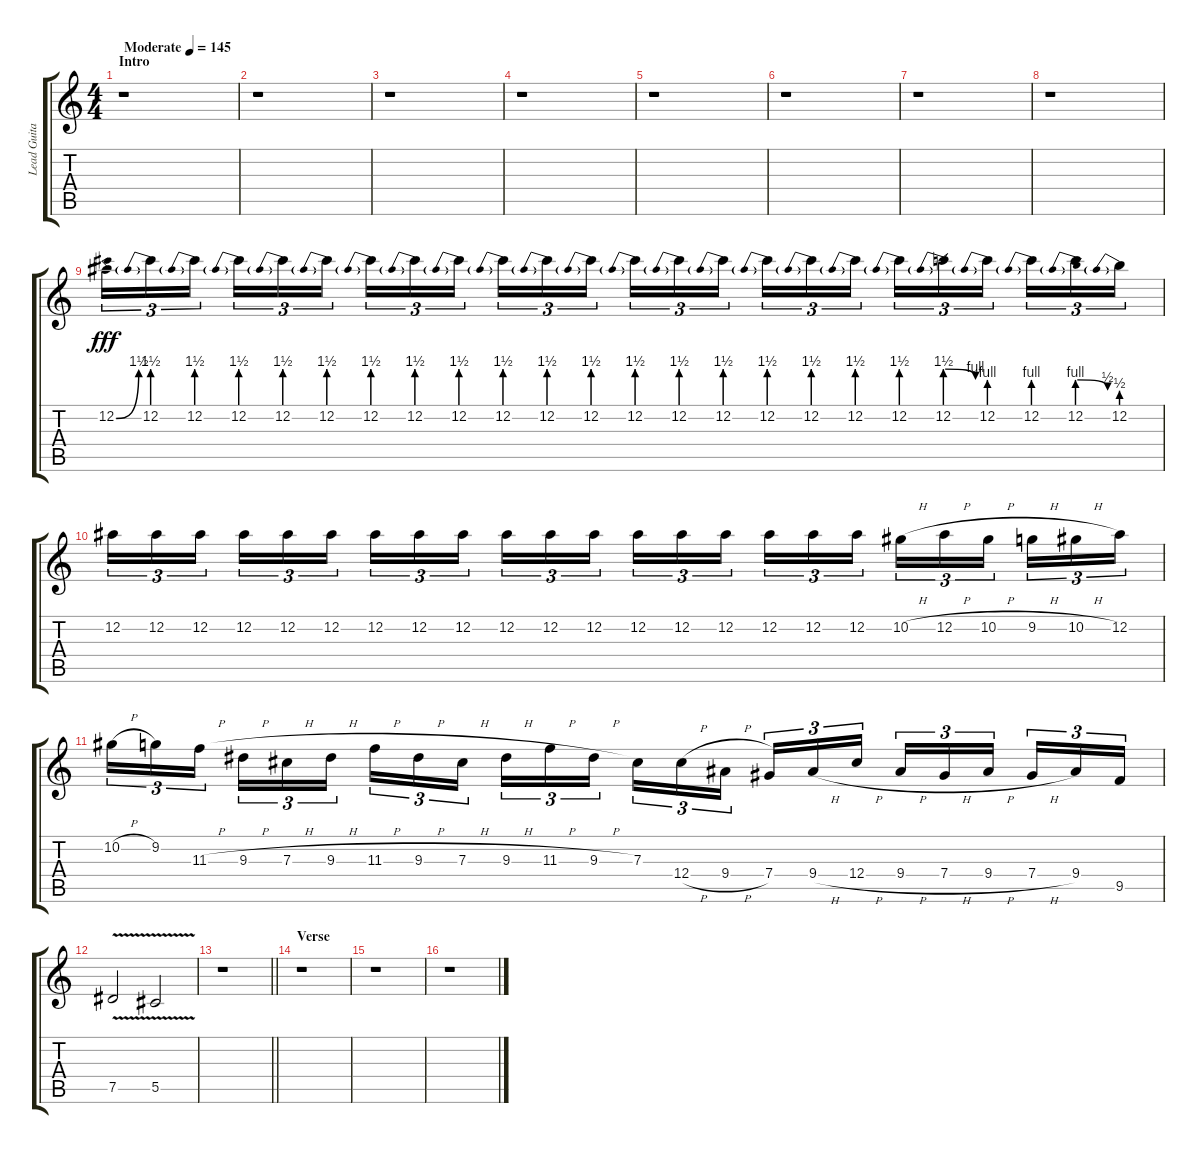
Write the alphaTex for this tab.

\track ("Lead Guitar" "Lead Guita") {instrument overdrivenguitar}
\staff {score tabs}
\tuning (Eb4 Bb3 Gb3 Db3 Ab2 Eb2) {hide}
\ts (4 4)
\section ("" "Intro")
\tempo (145 "Moderate")
\clef g2
\ks c
r.1{dy fff instrument overdrivenguitar} |
r.1 |
r.1 |
r.1 |
r.1 |
r.1 |
r.1 |
r.1 |
12.2{be (bend 0 0 60 6)}.16{tu (3 2)} 12.2{be (prebend 0 6 60 6)}.16{tu (3 2)} 12.2{be (prebend 0 6 60 6)}.16{tu (3 2) beam splitsecondary} 12.2{be (prebend 0 6 60 6)}.16{tu (3 2)} 12.2{be (prebend 0 6 60 6)}.16{tu (3 2)} 12.2{be (prebend 0 6 60 6)}.16{tu (3 2)} 12.2{be (prebend 0 6 60 6)}.16{tu (3 2)} 12.2{be (prebend 0 6 60 6)}.16{tu (3 2)} 12.2{be (prebend 0 6 60 6)}.16{tu (3 2) beam splitsecondary} 12.2{be (prebend 0 6 60 6)}.16{tu (3 2)} 12.2{be (prebend 0 6 60 6)}.16{tu (3 2)} 12.2{be (prebend 0 6 60 6)}.16{tu (3 2)} 12.2{be (prebend 0 6 60 6)}.16{tu (3 2)} 12.2{be (prebend 0 6 60 6)}.16{tu (3 2)} 12.2{be (prebend 0 6 60 6)}.16{tu (3 2) beam splitsecondary} 12.2{be (prebend 0 6 60 6)}.16{tu (3 2)} 12.2{be (prebend 0 6 60 6)}.16{tu (3 2)} 12.2{be (prebend 0 6 60 6)}.16{tu (3 2)} 12.2{be (prebend 0 6 60 6)}.16{tu (3 2)} 12.2{be (prebendrelease 0 6 60 4)}.16{tu (3 2)} 12.2{be (prebend 0 4 60 4)}.16{tu (3 2) beam splitsecondary} 12.2{be (prebend 0 4 60 4)}.16{tu (3 2)} 12.2{be (prebendrelease 0 4 60 2)}.16{tu (3 2)} 12.2{be (prebend 0 2 60 2)}.16{tu (3 2)} |
12.2.16{tu (3 2)} 12.2.16{tu (3 2)} 12.2.16{tu (3 2) beam splitsecondary} 12.2.16{tu (3 2)} 12.2.16{tu (3 2)} 12.2.16{tu (3 2)} 12.2.16{tu (3 2)} 12.2.16{tu (3 2)} 12.2.16{tu (3 2) beam splitsecondary} 12.2.16{tu (3 2)} 12.2.16{tu (3 2)} 12.2.16{tu (3 2)} 12.2.16{tu (3 2)} 12.2.16{tu (3 2)} 12.2.16{tu (3 2) beam splitsecondary} 12.2.16{tu (3 2)} 12.2.16{tu (3 2)} 12.2.16{tu (3 2)} 10.2{h}.16{tu (3 2)} 12.2{h}.16{tu (3 2)} 10.2{h}.16{tu (3 2) beam splitsecondary} 9.2{h}.16{tu (3 2)} 10.2{h}.16{tu (3 2)} 12.2.16{tu (3 2)} |
10.2{h}.16{tu (3 2)} 9.2.16{tu (3 2)} 11.3{h}.16{tu (3 2) beam splitsecondary} 9.3{h}.16{tu (3 2)} 7.3{h}.16{tu (3 2)} 9.3{h}.16{tu (3 2)} 11.3{h}.16{tu (3 2)} 9.3{h}.16{tu (3 2)} 7.3{h}.16{tu (3 2) beam splitsecondary} 9.3{h}.16{tu (3 2)} 11.3{h}.16{tu (3 2)} 9.3{h}.16{tu (3 2)} 7.3.16{tu (3 2)} 12.4{h}.16{tu (3 2)} 9.4{h}.16{tu (3 2) beam splitsecondary} 7.4.16{tu (3 2)} 9.4{h}.16{tu (3 2)} 12.4{h}.16{tu (3 2)} 9.4{h}.16{tu (3 2)} 7.4{h}.16{tu (3 2)} 9.4{h}.16{tu (3 2) beam splitsecondary} 7.4{h}.16{tu (3 2)} 9.4.16{tu (3 2)} 9.5.16{tu (3 2)} |
7.5{v}.2 5.5{v}.2 |
\barLineRight lightlight
r.1 |
\section ("" "Verse")
r.1 |
r.1 |
r.1
